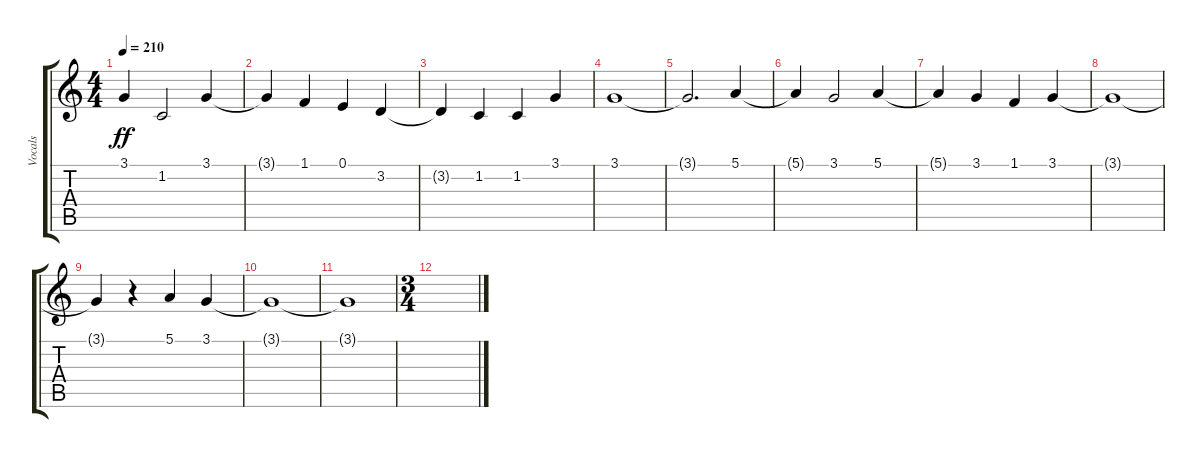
\track ("Vocals" "Vocals") {instrument clarinet}
\staff {score tabs}
\tuning (E4 B3 G3 D3 A2 E2) {hide}
\ts (4 4)
\tempo 210
\clef g2
\ks c
3.1{t}.4{dy ff} 1.2.2 3.1.4 |
3.1{t}.4 1.1.4 0.1.4 3.2.4 |
3.2{t}.4 1.2.4 1.2.4 3.1.4 |
3.1.1 |
3.1{t}.2{d} 5.1.4 |
5.1{t}.4 3.1.2 5.1.4 |
5.1{t}.4 3.1.4 1.1.4 3.1.4 |
3.1{t}.1 |
3.1{t}.4 r.4 5.1.4 3.1.4 |
3.1{t}.1 |
3.1{t}.1 |
\ts (3 4)
